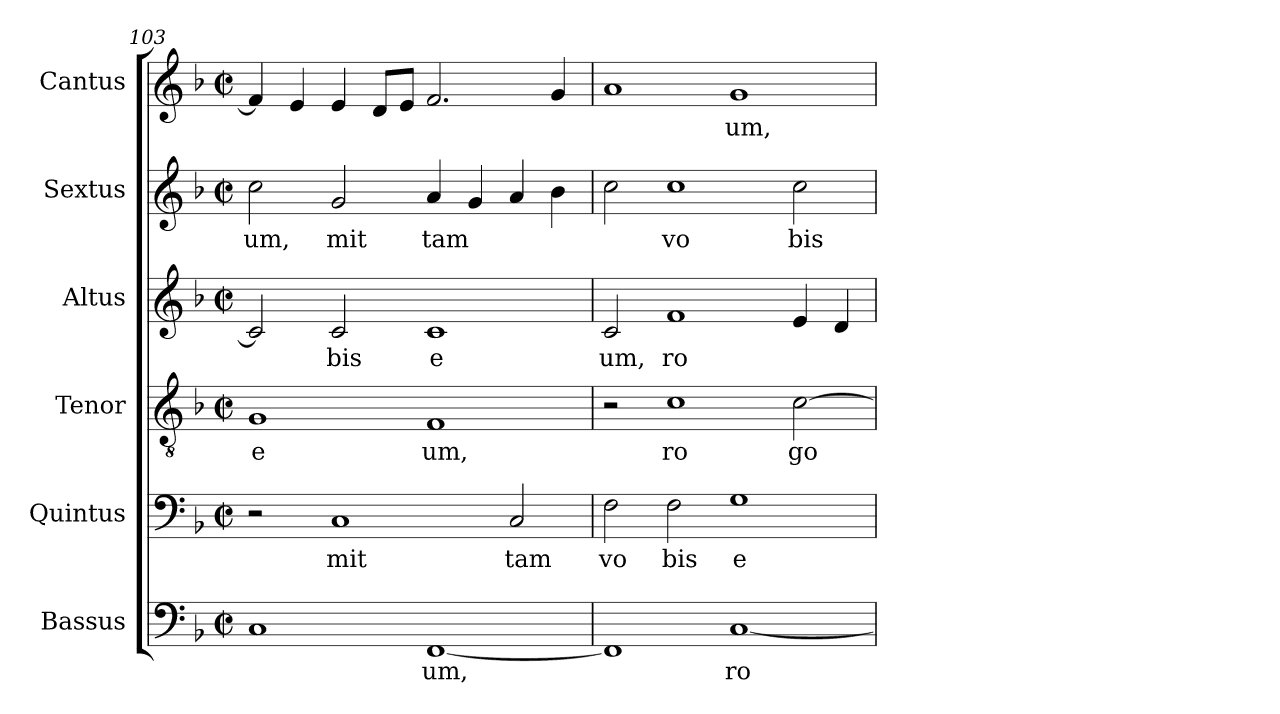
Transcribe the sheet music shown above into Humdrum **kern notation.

**kern	**text	**kern	**text	**kern	**text	**kern	**text	**kern	**text	**kern	**text
*part6	*part6	*part5	*part5	*part4	*part4	*part3	*part3	*part2	*part2	*part1	*part1
*staff6	*staff6	*staff5	*staff5	*staff4	*staff4	*staff3	*staff3	*staff2	*staff2	*staff1	*staff1
*I"Bassus	*	*I"Quintus	*	*I"Tenor	*	*I"Altus	*	*I"Sextus	*	*I"Cantus	*
*clefF4	*	*clefF4	*	*clefGv2	*	*clefG2	*	*clefG2	*	*clefG2	*
*k[b-]	*	*k[b-]	*	*k[b-]	*	*k[b-]	*	*k[b-]	*	*k[b-]	*
*F:	*	*F:	*	*F:	*	*F:	*	*F:	*	*F:	*
*M2/2	*	*M2/2	*	*M2/2	*	*M2/2	*	*M2/2	*	*M2/2	*
*met(c|)	*	*met(c|)	*	*met(c|)	*	*met(c|)	*	*met(c|)	*	*met(c|)	*
=103	=103	=103	=103	=103	=103	=103	=103	=103	=103	=103	=103
!	!LO:LY:b	!	!	!	!LO:LY:b	!	!LO:LY:b:cj	!	!LO:LY:b	!	!LO:LY:b
1C	.	2r	.	1G	e	2c/]	.	2cc\	um,	4f/]	.
!	!	!	!	!	!	!	!	!	!	!	!LO:LY:b
.	.	.	.	.	.	.	.	.	.	4e/	.
!	!	!	!LO:LY:b:cj	!	!	!	!LO:LY:b:cj	!	!LO:LY:b	!	!LO:LY:b
.	.	1C	mit	.	.	2c/	bis	2g/	mit	4e/	.
!	!	!	!	!	!	!	!	!	!	!	!LO:LY:b
.	.	.	.	.	.	.	.	.	.	8d/L	.
!	!	!	!	!	!	!	!	!	!	!	!LO:LY:b
.	.	.	.	.	.	.	.	.	.	8e/J	.
!	!LO:LY:b	!	!	!	!LO:LY:b	!	!LO:LY:b:cj	!	!LO:LY:b	!	!LO:LY:b
[<1FF	um,	.	.	1F	um,	1c	e	4a/	tam	2.f/	.
!	!	!	!	!	!	!	!	!	!LO:LY:b	!	!
.	.	.	.	.	.	.	.	4g/	.	.	.
!	!	!	!LO:LY:b:cj	!	!	!	!	!	!LO:LY:b	!	!
.	.	2C/	tam	.	.	.	.	4a/	.	.	.
!	!	!	!	!	!	!	!	!	!LO:LY:b	!	!LO:LY:b
.	.	.	.	.	.	.	.	4b-\	.	4g/	.
=104	=104	=104	=104	=104	=104	=104	=104	=104	=104	=104	=104
!	!LO:LY:b	!	!LO:LY:b:cj	!	!	!	!LO:LY:b:cj	!	!LO:LY:b	!	!LO:LY:b
1FF]	.	2F\	vo	2r	.	2c/	um,	2cc\	.	1a	.
!	!	!	!LO:LY:b:cj	!	!LO:LY:b	!	!LO:LY:b:cj	!	!LO:LY:b	!	!
.	.	2F\	bis	1c	ro	1f	ro	1cc	vo	.	.
!	!LO:LY:b	!	!LO:LY:b:cj	!	!	!	!	!	!	!	!LO:LY:b
[<1C	ro	1G	e	.	.	.	.	.	.	1g	um,
!	!	!	!	!	!LO:LY:b	!	!LO:LY:b:cj	!	!LO:LY:b	!	!
.	.	.	.	[>2c\	go	4e/	.	2cc\	bis	.	.
!	!	!	!	!	!	!	!LO:LY:b:cj	!	!	!	!
.	.	.	.	.	.	4d/	.	.	.	.	.
=	=	=	=	=	=	=	=	=	=	=	=
*-	*-	*-	*-	*-	*-	*-	*-	*-	*-	*-	*-
